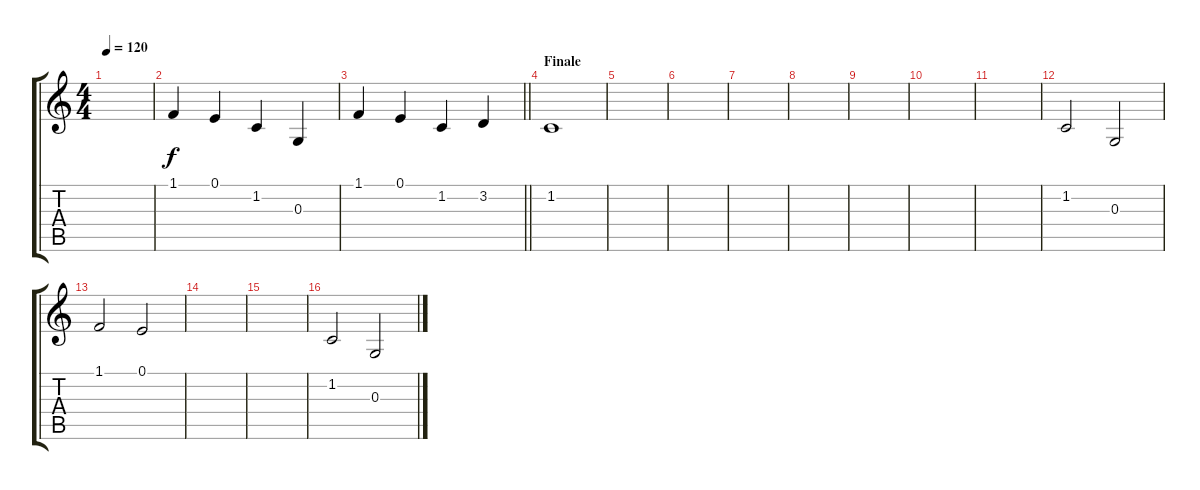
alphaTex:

\track "" {instrument choiraahs}
\staff {score tabs}
\tuning (E4 B3 G3 D3 A2 E2) {hide}
\ts (4 4)
\tempo 120
\clef g2
\ks c
|
1.1.4 0.1.4 1.2.4 0.3.4 |
\barLineRight lightlight
1.1.4 0.1.4 1.2.4 3.2.4 |
\section ("" "Finale")
1.2.1 |
|
|
|
|
|
|
|
1.2.2 0.3.2 |
1.1.2 0.1.2 |
|
|
1.2.2 0.3.2
